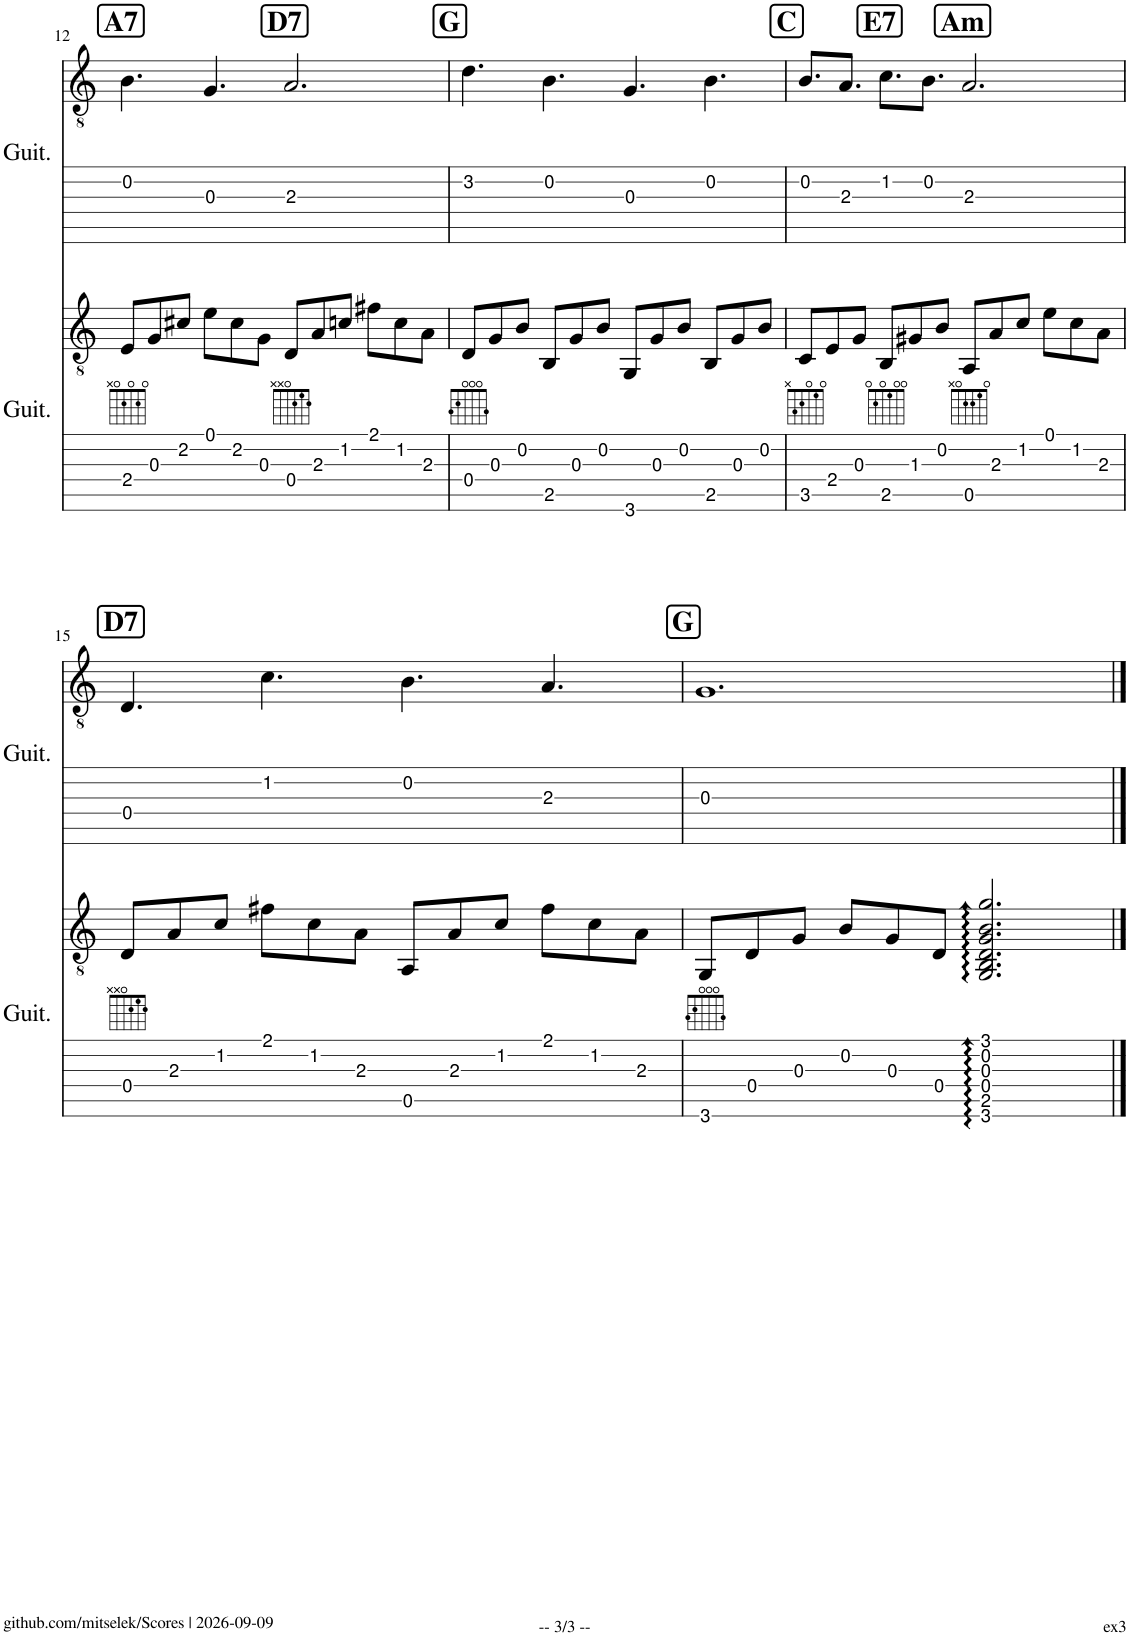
**kern	**kern	**kern	**kern
*part2	*part2	*part1	*part1
*staff4	*staff3	*staff2	*staff1
*I"Guitar	*	*I"Acoustic Guitar	*
*I'Guit.	*	*I'Guit.	*
!!LO:PB:g=z
*	*clefGv2	*	*clefGv2
*k[]	*k[]	*k[]	*k[]
*M12/8	*M12/8	*M12/8	*M12/8
!!LO:REH:place=s1:a:B:cj:fs=14:t=D7:qo=3
!!LO:REH:place=s1:a:B:cj:fs=14:t=A7
=12	=12	=12	=12
8EL	8E/L	4.B	4.B\
8G	8G/	.	.
8c#J	8c#X/J	.	.
8eL	8e\L	4.G	4.G/
8c#	8c#\	.	.
8GJ	8G\J	.	.
8DL	8D/L	2.A	2.A/
8A	8A/	.	.
8cJ	8cn/J	.	.
8f#L	8f#X\L	.	.
8c	8c\	.	.
8AJ	8A\J	.	.
!!LO:REH:place=s1:a:B:cj:fs=14:t=G
=13	=13	=13	=13
8DL	8D/L	4.d	4.d\
8G	8G/	.	.
8BJ	8B/J	.	.
8BBL	8BB/L	4.B	4.B\
8G	8G/	.	.
8BJ	8B/J	.	.
8GGL	8GG/L	4.G	4.G/
8G	8G/	.	.
8BJ	8B/J	.	.
8BBL	8BB/L	4.B	4.B\
8G	8G/	.	.
8BJ	8B/J	.	.
!!LO:REH:place=s1:a:B:cj:fs=14:t=Am:qo=3
!!LO:REH:place=s1:a:B:cj:fs=14:t=E7:qo=1.5
!!LO:REH:place=s1:a:B:cj:fs=14:t=C
=14	=14	=14	=14
8CL	8C/L	8.BL	8.B/L
8E	8E/	.	.
.	.	8.AJ	8.A/J
8GJ	8G/J	.	.
8BBL	8BB/L	8.cL	8.c\L
8G#X	8G#X/	.	.
.	.	8.BJ	8.B\J
8BJ	8B/J	.	.
8AAL	8AA/L	2.A	2.A/
8A	8A/	.	.
8cJ	8c/J	.	.
8eL	8e\L	.	.
8c	8c\	.	.
8AJ	8A\J	.	.
!!LO:LB:g=z
!!LO:REH:place=s1:a:B:cj:fs=14:t=D7
=15	=15	=15	=15
8DL	8D/L	4.D	4.D/
8A	8A/	.	.
8cJ	8c/J	.	.
8f#XL	8f#X\L	4.c	4.c\
8c	8c\	.	.
8AJ	8A\J	.	.
8AAL	8AA/L	4.B	4.B\
8A	8A/	.	.
8cJ	8c/J	.	.
8f#L	8f#\L	4.A	4.A/
8c	8c\	.	.
8AJ	8A\J	.	.
!!LO:REH:place=s1:a:B:cj:fs=14:t=G
=16	=16	=16	=16
8GGL	8GG/L	1.G	1.G
8D	8D/	.	.
8GJ	8G/J	.	.
8BL	8B/L	.	.
8G	8G/	.	.
8DJ	8D/J	.	.
2.GG: 2.BB: 2.D: 2.G: 2.B: 2.g:	2.GG/: 2.BB/: 2.D/: 2.G/: 2.B/: 2.g/:	.	.
==	==	==	==
*-	*-	*-	*-
